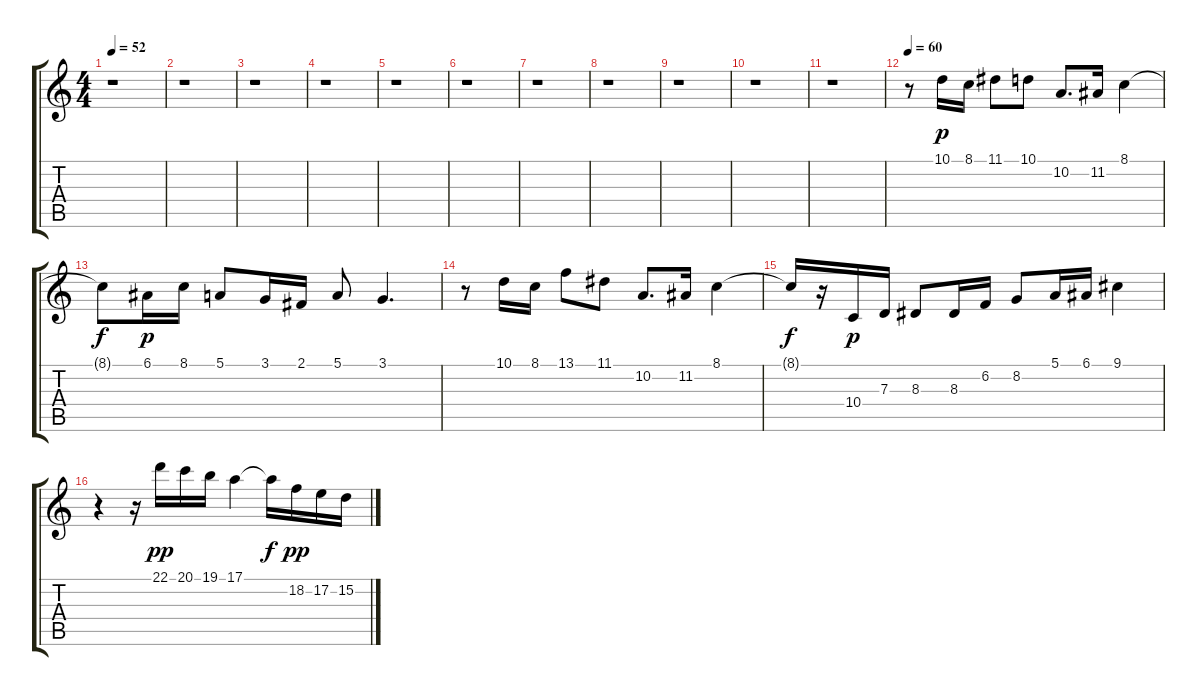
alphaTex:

\track "" {instrument flute}
\staff {score tabs}
\tuning (E4 B3 G3 D3 A2 E2) {hide}
\ts (4 4)
\tempo 52
\clef g2
\ks c
r.1{dy f} |
r.1 |
r.1 |
r.1 |
r.1 |
r.1 |
r.1 |
r.1 |
r.1 |
r.1 |
r.1 |
\tempo 60
r.8 10.1.16{dy p} 8.1.16 11.1.8 10.1.8 10.2.8{d} 11.2.16 8.1.4 |
8.1{t}.8{dy f} 6.1.16{dy p} 8.1.16 5.1.8 3.1.16 2.1.16 5.1.8 3.1.4{d} |
r.8 10.1.16 8.1.16 13.1.8 11.1.8 10.2.8{d} 11.2.16 8.1.4 |
8.1{t}.16{dy f} r.16 10.4.16{dy p} 7.3.16 8.3.8 8.3.16 6.2.16 8.2.8 5.1.16 6.1.16 9.1.4 |
r.4 r.16 22.1.16{dy pp} 20.1.16 19.1.16 17.1.4 17.1{t}.16{dy f} 18.2.16{dy pp} 17.2.16 15.2.16
